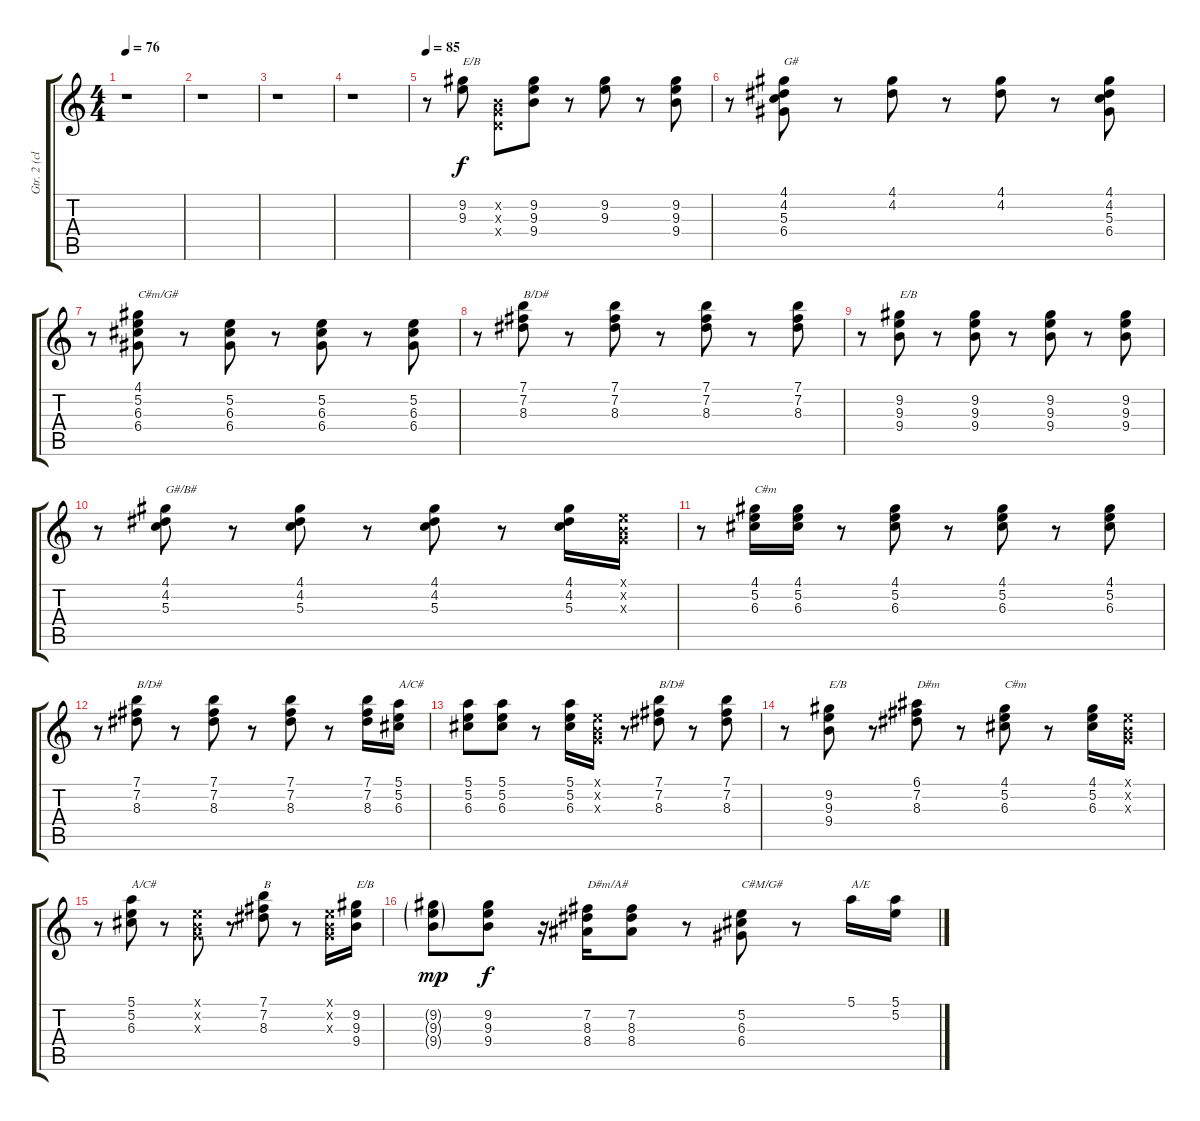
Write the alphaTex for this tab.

\track ("Gtr. 2 (clean)" "Gtr. 2 (cl") {instrument acousticguitarsteel}
\staff {score tabs}
\tuning (E4 B3 G3 D3 A2 E2) {hide}
\ts (4 4)
\tempo 76
\clef g2
\ks c
r.1{dy f instrument acousticguitarsteel} |
r.1 |
r.1 |
r.1 |
\tempo 85
r.8 (9.2 9.3).8{txt "E/B"} (0.2{x} 0.3{x} 0.4{x}).8 (9.2 9.3 9.4).8 r.8 (9.2 9.3).8 r.8 (9.2 9.3 9.4).8 |
r.8 (4.1 4.2 5.3 6.4).8{txt "G#"} r.8 (4.1 4.2).8 r.8 (4.1 4.2).8 r.8 (4.1 4.2 5.3 6.4).8 |
r.8 (4.1 5.2 6.3 6.4).8{txt "C#m/G#"} r.8 (5.2 6.3 6.4).8 r.8 (5.2 6.3 6.4).8 r.8 (5.2 6.3 6.4).8 |
r.8 (7.1 7.2 8.3).8{txt "B/D#"} r.8 (7.1 7.2 8.3).8 r.8 (7.1 7.2 8.3).8 r.8 (7.1 7.2 8.3).8 |
r.8 (9.2 9.3 9.4).8{txt "E/B"} r.8 (9.2 9.3 9.4).8 r.8 (9.2 9.3 9.4).8 r.8 (9.2 9.3 9.4).8 |
r.8 (4.1 4.2 5.3).8{txt "G#/B#"} r.8 (4.1 4.2 5.3).8 r.8 (4.1 4.2 5.3).8 r.8 (4.1 4.2 5.3).16 (0.1{x} 0.2{x} 0.3{x}).16 |
r.8 (4.1 5.2 6.3).16{txt "C#m"} (4.1 5.2 6.3).16 r.8 (4.1 5.2 6.3).8 r.8 (4.1 5.2 6.3).8 r.8 (4.1 5.2 6.3).8 |
r.8 (7.1 7.2 8.3).8{txt "B/D#"} r.8 (7.1 7.2 8.3).8 r.8 (7.1 7.2 8.3).8 r.8 (7.1 7.2 8.3).16 (5.1 5.2 6.3).16{txt "A/C#"} |
(5.1 5.2 6.3).8 (5.1 5.2 6.3).8 r.8 (5.1 5.2 6.3).16 (0.1{x} 0.2{x} 0.3{x}).16 r.8 (7.1 7.2 8.3).8{txt "B/D#"} r.8 (7.1 7.2 8.3).8 |
r.8 (9.2 9.3 9.4).8{txt "E/B"} r.8 (6.1 7.2 8.3).8{txt "D#m"} r.8 (4.1 5.2 6.3).8{txt "C#m"} r.8 (4.1 5.2 6.3).16 (0.1{x} 0.2{x} 0.3{x}).16 |
r.8 (5.1 5.2 6.3).8{txt "A/C#"} r.8 (0.1{x} 0.2{x} 0.3{x}).8 r.8 (7.1 7.2 8.3).8{txt "B"} r.8 (0.1{x} 0.2{x} 0.3{x}).16 (9.2 9.3 9.4).16{txt "E/B"} |
(9.2{g} 9.3{g} 9.4{g}).8{dy mp} (9.2 9.3 9.4).8{dy f} r.16 (7.2 8.3 8.4).16{txt "D#m/A#"} (7.2 8.3 8.4).8 r.8 (5.2 6.3 6.4).8{txt "C#M/G#"} r.8 5.1.16{txt "A/E"} (5.1 5.2).16
